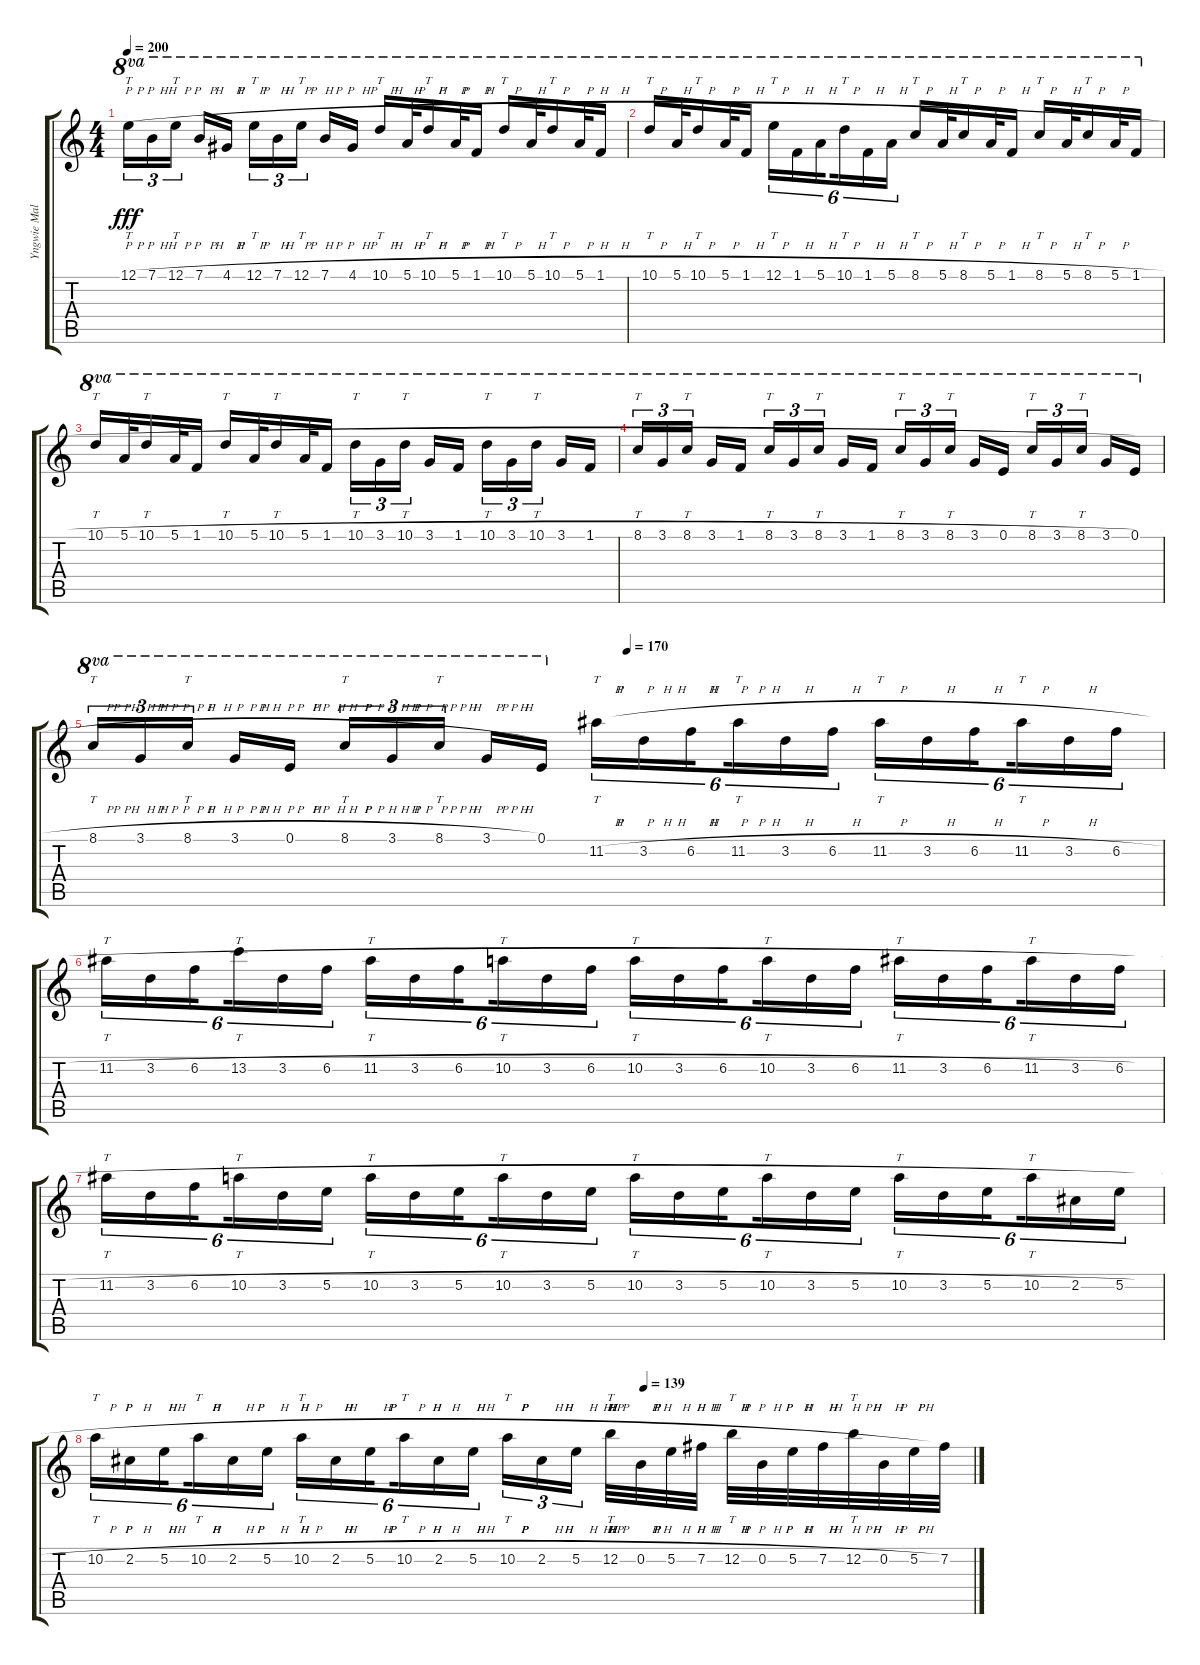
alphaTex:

\track ("Yngwie Malmsteen-3" "Yngwie Mal") {instrument overdrivenguitar}
\staff {score tabs}
\tuning (E4 B3 G3 D3 A2 E2) {hide}
\ts (4 4)
\tempo 200
\clef g2
\ks c
12.1{h}.16{tt tu (3 2) ot 8va dy fff} 7.1{h}.16{tu (3 2) ot 8va} 12.1{h}.16{tt tu (3 2) ot 8va beam splitsecondary} 7.1{h}.16{ot 8va} 4.1{h}.16{ot 8va} 12.1{h}.16{tt tu (3 2) ot 8va} 7.1{h}.16{tu (3 2) ot 8va} 12.1{h}.16{tt tu (3 2) ot 8va beam splitsecondary} 7.1{h}.16{ot 8va} 4.1{h}.16{ot 8va} 10.1{h}.16{tt ot 8va} 5.1{h}.32{ot 8va} 10.1{h}.16{tt ot 8va} 5.1{h}.32{ot 8va} 1.1{h}.16{ot 8va} 10.1{h}.16{tt ot 8va} 5.1{h}.32{ot 8va} 10.1{h}.16{tt ot 8va} 5.1{h}.32{ot 8va} 1.1{h}.16{ot 8va} |
10.1{h}.16{tt ot 8va} 5.1{h}.32{ot 8va} 10.1{h}.16{tt ot 8va} 5.1{h}.32{ot 8va} 1.1{h}.16{ot 8va} 12.1{h}.16{tt tu (6 4) ot 8va} 1.1{h}.16{tu (6 4) ot 8va} 5.1{h}.16{tu (6 4) ot 8va beam splitsecondary} 10.1{h}.16{tt tu (6 4) ot 8va} 1.1{h}.16{tu (6 4) ot 8va} 5.1{h}.16{tu (6 4) ot 8va} 8.1{h}.16{tt ot 8va} 5.1{h}.32{ot 8va} 8.1{h}.16{tt ot 8va} 5.1{h}.32{ot 8va} 1.1{h}.16{ot 8va} 8.1{h}.16{tt ot 8va} 5.1{h}.32{ot 8va} 8.1{h}.16{tt ot 8va} 5.1{h}.32{ot 8va} 1.1{h}.16{ot 8va} |
10.1{h}.16{tt ot 8va} 5.1{h}.32{ot 8va} 10.1{h}.16{tt ot 8va} 5.1{h}.32{ot 8va} 1.1{h}.16{ot 8va} 10.1{h}.16{tt ot 8va} 5.1{h}.32{ot 8va} 10.1{h}.16{tt ot 8va} 5.1{h}.32{ot 8va} 1.1{h}.16{ot 8va} 10.1{h}.16{tt tu (3 2) ot 8va} 3.1{h}.16{tu (3 2) ot 8va} 10.1{h}.16{tt tu (3 2) ot 8va beam splitsecondary} 3.1{h}.16{ot 8va} 1.1{h}.16{ot 8va} 10.1{h}.16{tt tu (3 2) ot 8va} 3.1{h}.16{tu (3 2) ot 8va} 10.1{h}.16{tt tu (3 2) ot 8va beam splitsecondary} 3.1{h}.16{ot 8va} 1.1{h}.16{ot 8va} |
8.1{h}.16{tt tu (3 2) ot 8va} 3.1{h}.16{tu (3 2) ot 8va} 8.1{h}.16{tt tu (3 2) ot 8va beam splitsecondary} 3.1{h}.16{ot 8va} 1.1{h}.16{ot 8va} 8.1{h}.16{tt tu (3 2) ot 8va} 3.1{h}.16{tu (3 2) ot 8va} 8.1{h}.16{tt tu (3 2) ot 8va beam splitsecondary} 3.1{h}.16{ot 8va} 1.1{h}.16{ot 8va} 8.1{h}.16{tt tu (3 2) ot 8va} 3.1{h}.16{tu (3 2) ot 8va} 8.1{h}.16{tt tu (3 2) ot 8va beam splitsecondary} 3.1{h}.16{ot 8va} 0.1{h}.16{ot 8va} 8.1{h}.16{tt tu (3 2) ot 8va} 3.1{h}.16{tu (3 2) ot 8va} 8.1{h}.16{tt tu (3 2) ot 8va beam splitsecondary} 3.1{h}.16{ot 8va} 0.1{h}.16{ot 8va} |
\tempo (170 0.5)
8.1{h}.16{tt tu (3 2) ot 8va} 3.1{h}.16{tu (3 2) ot 8va} 8.1{h}.16{tt tu (3 2) ot 8va beam splitsecondary} 3.1{h}.16{ot 8va} 0.1{h}.16{ot 8va} 8.1{h}.16{tt tu (3 2) ot 8va} 3.1{h}.16{tu (3 2) ot 8va} 8.1{h}.16{tt tu (3 2) ot 8va beam splitsecondary} 3.1{h}.16{ot 8va} 0.1.16{ot 8va} 11.2{h}.16{tt tu (6 4)} 3.2{h}.16{tu (6 4)} 6.2{h}.16{tu (6 4) beam splitsecondary} 11.2{h}.16{tt tu (6 4)} 3.2{h}.16{tu (6 4)} 6.2{h}.16{tu (6 4)} 11.2{h}.16{tt tu (6 4)} 3.2{h}.16{tu (6 4)} 6.2{h}.16{tu (6 4) beam splitsecondary} 11.2{h}.16{tt tu (6 4)} 3.2{h}.16{tu (6 4)} 6.2{h}.16{tu (6 4)} |
11.2{h}.16{tt tu (6 4)} 3.2{h}.16{tu (6 4)} 6.2{h}.16{tu (6 4) beam splitsecondary} 13.2{h}.16{tt tu (6 4)} 3.2{h}.16{tu (6 4)} 6.2{h}.16{tu (6 4)} 11.2{h}.16{tt tu (6 4)} 3.2{h}.16{tu (6 4)} 6.2{h}.16{tu (6 4) beam splitsecondary} 10.2{h}.16{tt tu (6 4)} 3.2{h}.16{tu (6 4)} 6.2{h}.16{tu (6 4)} 10.2{h}.16{tt tu (6 4)} 3.2{h}.16{tu (6 4)} 6.2{h}.16{tu (6 4) beam splitsecondary} 10.2{h}.16{tt tu (6 4)} 3.2{h}.16{tu (6 4)} 6.2{h}.16{tu (6 4)} 11.2{h}.16{tt tu (6 4)} 3.2{h}.16{tu (6 4)} 6.2{h}.16{tu (6 4) beam splitsecondary} 11.2{h}.16{tt tu (6 4)} 3.2{h}.16{tu (6 4)} 6.2{h}.16{tu (6 4)} |
11.2{h}.16{tt tu (6 4)} 3.2{h}.16{tu (6 4)} 6.2{h}.16{tu (6 4) beam splitsecondary} 10.2{h}.16{tt tu (6 4)} 3.2{h}.16{tu (6 4)} 5.2{h}.16{tu (6 4)} 10.2{h}.16{tt tu (6 4)} 3.2{h}.16{tu (6 4)} 5.2{h}.16{tu (6 4) beam splitsecondary} 10.2{h}.16{tt tu (6 4)} 3.2{h}.16{tu (6 4)} 5.2{h}.16{tu (6 4)} 10.2{h}.16{tt tu (6 4)} 3.2{h}.16{tu (6 4)} 5.2{h}.16{tu (6 4) beam splitsecondary} 10.2{h}.16{tt tu (6 4)} 3.2{h}.16{tu (6 4)} 5.2{h}.16{tu (6 4)} 10.2{h}.16{tt tu (6 4)} 3.2{h}.16{tu (6 4)} 5.2{h}.16{tu (6 4) beam splitsecondary} 10.2{h}.16{tt tu (6 4)} 2.2{h}.16{tu (6 4)} 5.2{h}.16{tu (6 4)} |
\tempo (139 0.625)
10.2{h}.16{tt tu (6 4)} 2.2{h}.16{tu (6 4)} 5.2{h}.16{tu (6 4) beam splitsecondary} 10.2{h}.16{tt tu (6 4)} 2.2{h}.16{tu (6 4)} 5.2{h}.16{tu (6 4)} 10.2{h}.16{tt tu (6 4)} 2.2{h}.16{tu (6 4)} 5.2{h}.16{tu (6 4) beam splitsecondary} 10.2{h}.16{tt tu (6 4)} 2.2{h}.16{tu (6 4)} 5.2{h}.16{tu (6 4)} 10.2{h}.16{tt tu (3 2)} 2.2{h}.16{tu (3 2)} 5.2{h}.16{tu (3 2) beam splitsecondary} 12.2{h}.32{tt} 0.2{h}.32 5.2{h}.32 7.2{h}.32 12.2{h}.32{tt} 0.2{h}.32 5.2{h}.32 7.2{h}.32 12.2{h}.32{tt} 0.2{h}.32 5.2{h}.32 7.2{h}.32
